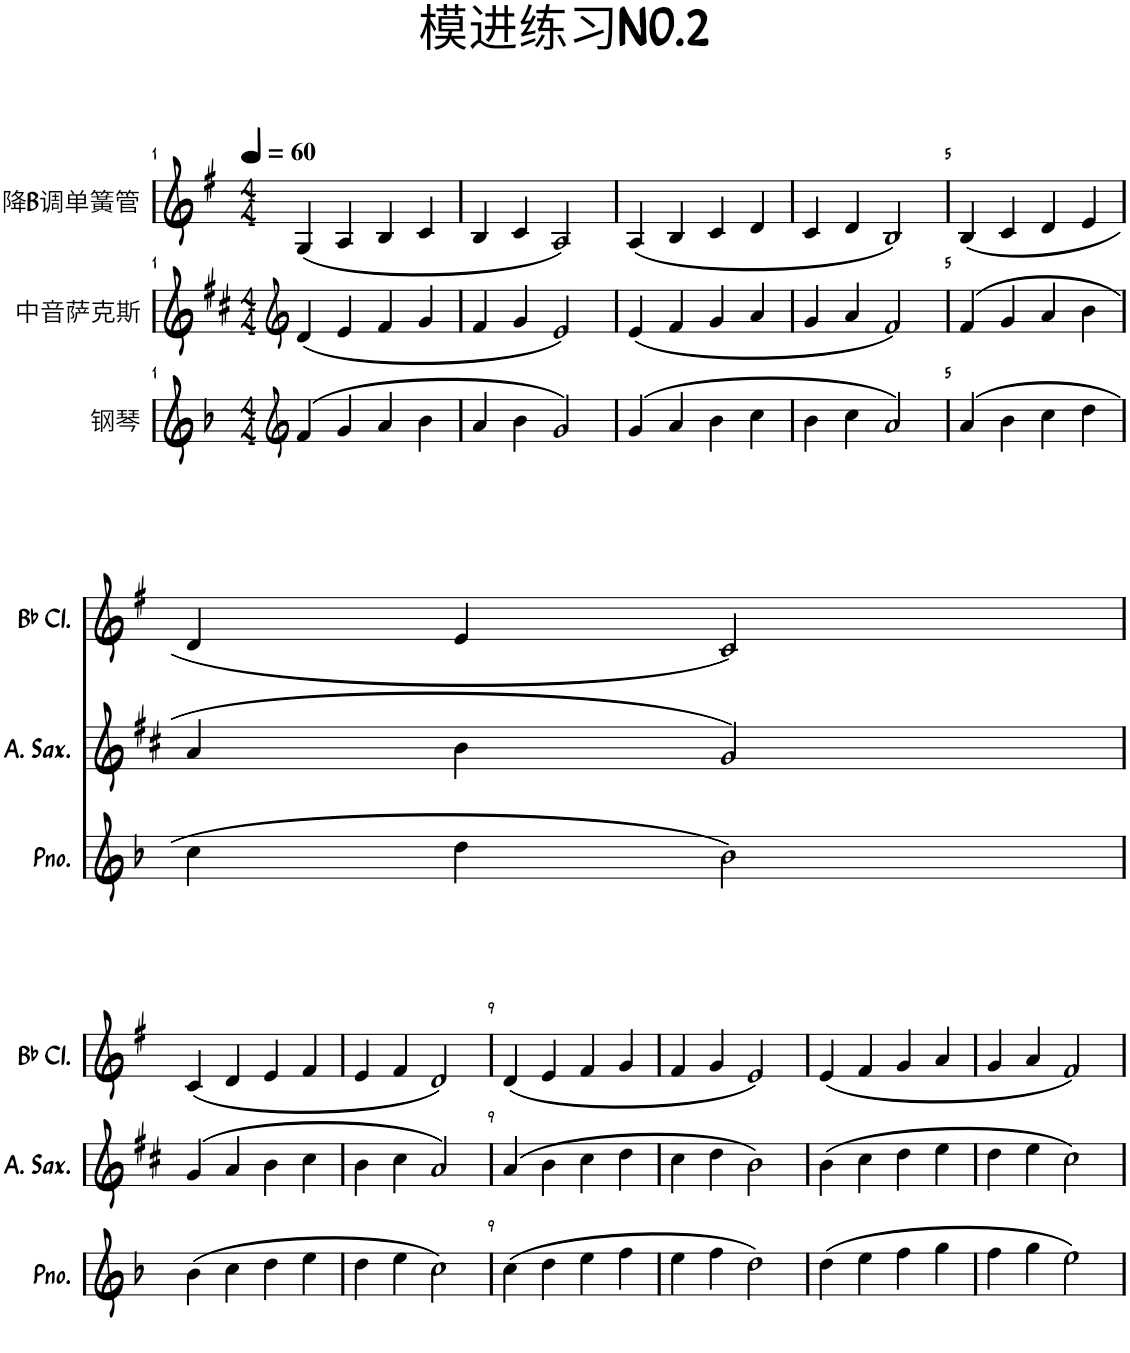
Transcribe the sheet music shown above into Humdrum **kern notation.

**kern	**kern	**kern
*part3	*part2	*part1
*staff3	*staff2	*staff1
*I"钢琴	*I"中音萨克斯	*I"降B调单簧管
*clefG2	*clefG2	*clefG2
*	*Trd5c9	*Trd1c2
*k[b-]	*k[f#c#]	*k[f#]
*M4/4	*M4/4	*M4/4
*MM60	*MM60	*MM60
=1	=1	=1
(4f/	(4d/	(4G/
4g/	4e/	4A/
4a/	4f#/	4B/
4b-\	4g/	4c/
=2	=2	=2
4a/	4f#/	4B/
4b-\	4g/	4c/
2g/)	2e/)	2A/)
=3	=3	=3
(4g/	(4e/	(4A/
4a/	4f#/	4B/
4b-\	4g/	4c/
4cc\	4a/	4d/
=4	=4	=4
4b-\	4g/	4c/
4cc\	4a/	4d/
2a/)	2f#/)	2B/)
=5	=5	=5
(4a/	(4f#/	(4B/
4b-\	4g/	4c/
4cc\	4a/	4d/
4dd\	4b\	4e/
!!LO:LB:g=z
=6	=6	=6
4cc\	4a/	4d/
4dd\	4b\	4e/
2b-\)	2g/)	2c/)
!!LO:LB:g=z
=7	=7	=7
(4b-\	(4g/	(4c/
4cc\	4a/	4d/
4dd\	4b\	4e/
4ee\	4cc#\	4f#/
=8	=8	=8
4dd\	4b\	4e/
4ee\	4cc#\	4f#/
2cc\)	2a/)	2d/)
=9	=9	=9
(4cc\	(4a/	(4d/
4dd\	4b\	4e/
4ee\	4cc#\	4f#/
4ff\	4dd\	4g/
=10	=10	=10
4ee\	4cc#\	4f#/
4ff\	4dd\	4g/
2dd\)	2b\)	2e/)
=11	=11	=11
(4dd\	(4b\	(4e/
4ee\	4cc#\	4f#/
4ff\	4dd\	4g/
4gg\	4ee\	4a/
=12	=12	=12
4ff\	4dd\	4g/
4gg\	4ee\	4a/
2ee\)	2cc#\)	2f#/)
=	=	=
*-	*-	*-
